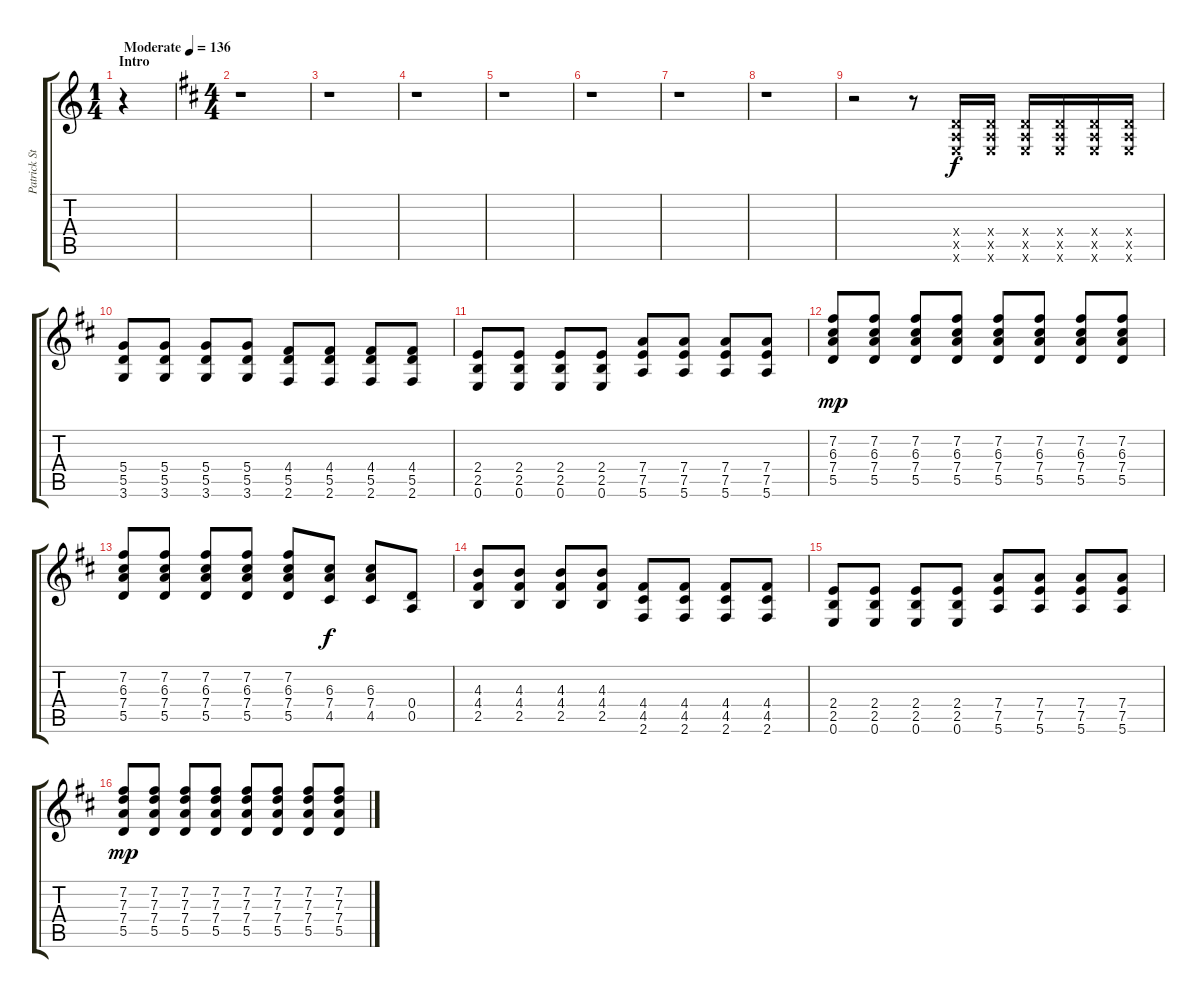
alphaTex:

\track ("Patrick Stump" "Patrick St") {instrument overdrivenguitar}
\staff {score tabs}
\tuning (E4 B3 G3 D3 A2 E2) {hide}
\ts (1 4)
\section ("" "Intro")
\tempo (136 "Moderate")
\clef g2
\ks c
r.4{dy f instrument overdrivenguitar} |
\ts (4 4)
\ks d
r.1 |
r.1 |
r.1 |
r.1 |
r.1 |
r.1 |
r.1 |
r.2 r.8 (0.4{x} 0.5{x} 0.6{x}).16{volume 13 balance 0} (0.4{x} 0.5{x} 0.6{x}).16 (0.4{x} 0.5{x} 0.6{x}).16 (0.4{x} 0.5{x} 0.6{x}).16 (0.4{x} 0.5{x} 0.6{x}).16 (0.4{x} 0.5{x} 0.6{x}).16 |
(5.4 5.5 3.6).8 (5.4 5.5 3.6).8 (5.4 5.5 3.6).8 (5.4 5.5 3.6).8 (4.4 5.5 2.6).8 (4.4 5.5 2.6).8 (4.4 5.5 2.6).8 (4.4 5.5 2.6).8 |
(2.4 2.5 0.6).8 (2.4 2.5 0.6).8 (2.4 2.5 0.6).8 (2.4 2.5 0.6).8 (7.4 7.5 5.6).8 (7.4 7.5 5.6).8 (7.4 7.5 5.6).8 (7.4 7.5 5.6).8 |
(7.2 6.3 7.4 5.5).8{dy mp} (7.2 6.3 7.4 5.5).8 (7.2 6.3 7.4 5.5).8 (7.2 6.3 7.4 5.5).8 (7.2 6.3 7.4 5.5).8 (7.2 6.3 7.4 5.5).8 (7.2 6.3 7.4 5.5).8 (7.2 6.3 7.4 5.5).8 |
(7.2 6.3 7.4 5.5).8 (7.2 6.3 7.4 5.5).8 (7.2 6.3 7.4 5.5).8 (7.2 6.3 7.4 5.5).8 (7.2 6.3 7.4 5.5).8 (6.3 7.4 4.5).8{dy f} (6.3 7.4 4.5).8 (0.4 0.5).8 |
(4.3 4.4 2.5).8 (4.3 4.4 2.5).8 (4.3 4.4 2.5).8 (4.3 4.4 2.5).8 (4.4 4.5 2.6).8 (4.4 4.5 2.6).8 (4.4 4.5 2.6).8 (4.4 4.5 2.6).8 |
(2.4 2.5 0.6).8 (2.4 2.5 0.6).8 (2.4 2.5 0.6).8 (2.4 2.5 0.6).8 (7.4 7.5 5.6).8 (7.4 7.5 5.6).8 (7.4 7.5 5.6).8 (7.4 7.5 5.6).8 |
(7.2 7.3 7.4 5.5).8{dy mp} (7.2 7.3 7.4 5.5).8 (7.2 7.3 7.4 5.5).8 (7.2 7.3 7.4 5.5).8 (7.2 7.3 7.4 5.5).8 (7.2 7.3 7.4 5.5).8 (7.2 7.3 7.4 5.5).8 (7.2 7.3 7.4 5.5).8
